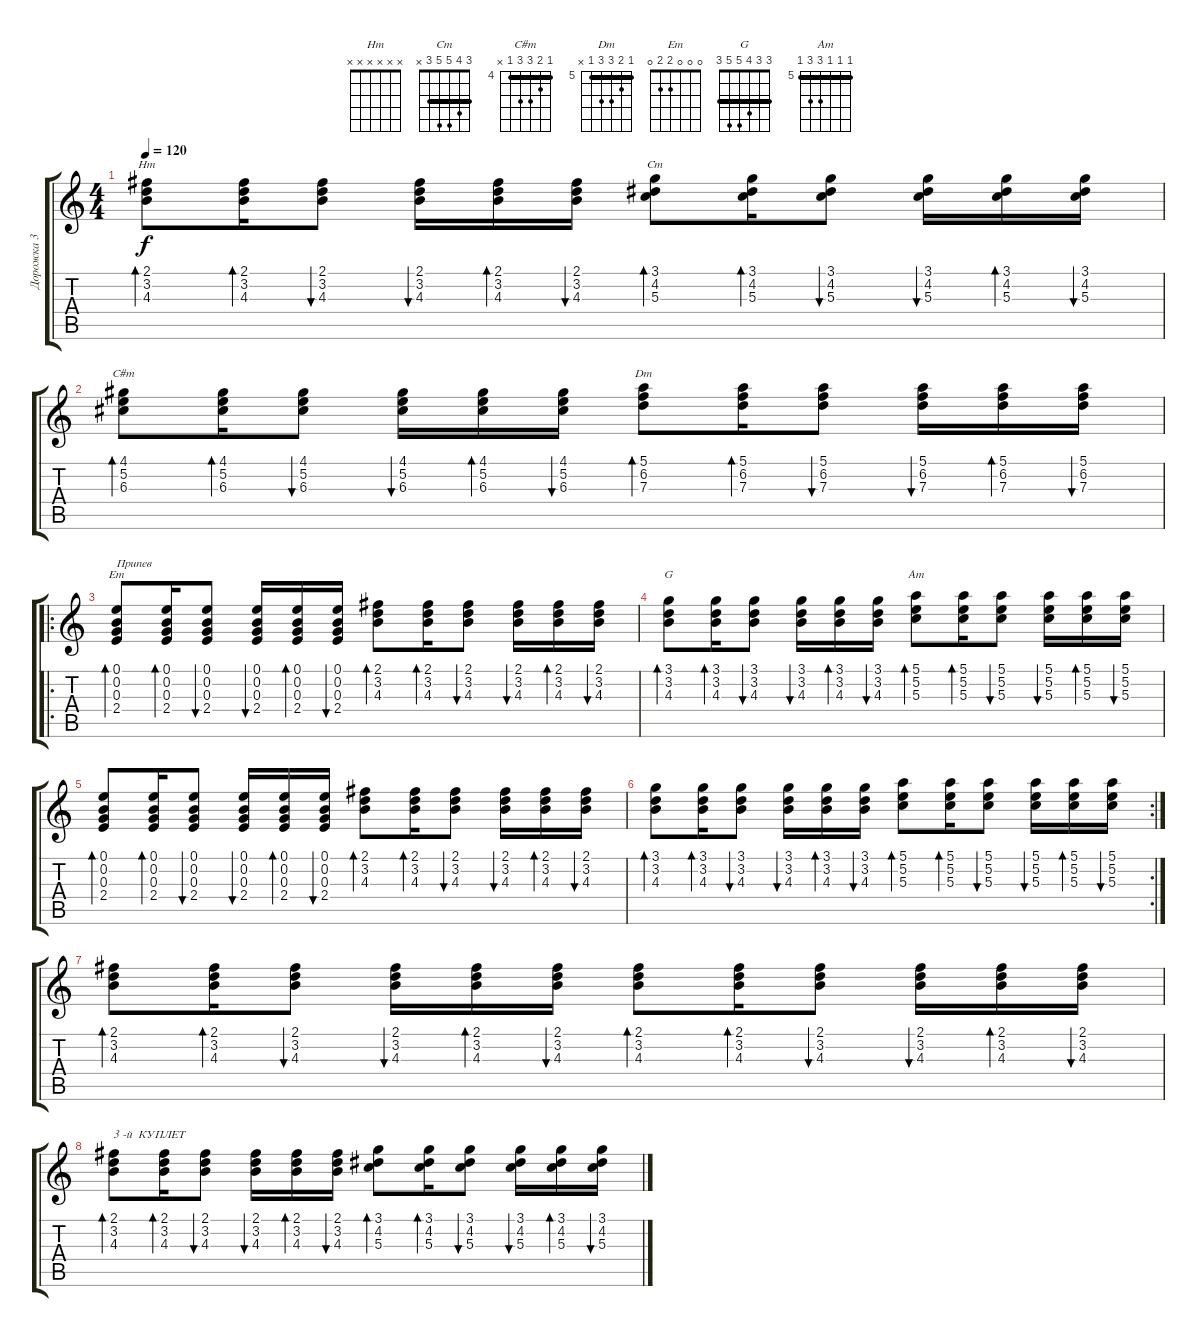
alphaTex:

\track ("Дорожка 3" "Дорожка 3") {instrument acousticguitarnylon}
\staff {score tabs}
\tuning (E4 B3 G3 D3 A2 E2) {hide}
\chord ("Hm" x x x x x x)
\chord ("Cm" 3 4 5 5 3 x) {barre 3}
\chord ("C#m" 4 5 6 6 4 x) {firstfret 4 barre 4}
\chord ("Dm" 5 6 7 7 5 x) {firstfret 5 barre 5}
\chord ("Em" 0 0 0 2 2 0)
\chord ("G" 3 3 4 5 5 3) {barre 3}
\chord ("Am" 5 5 5 7 7 5) {firstfret 5 barre 5}
\ts (4 4)
\tempo 120
\clef g2
\ks c
(2.1 3.2 4.3).8{bd 60 ch "Hm" dy f instrument acousticguitarsteel} (2.1 3.2 4.3).16{bd 60} (2.1 3.2 4.3).8{bu 60} (2.1 3.2 4.3).16{bu 60} (2.1 3.2 4.3).16{bd 60} (2.1 3.2 4.3).16{bu 60} (3.1 4.2 5.3).8{bd 60 ch "Cm" instrument acousticguitarsteel} (3.1 4.2 5.3).16{bd 60} (3.1 4.2 5.3).8{bu 60} (3.1 4.2 5.3).16{bu 60} (3.1 4.2 5.3).16{bd 60} (3.1 4.2 5.3).16{bu 60} |
(4.1 5.2 6.3).8{bd 60 ch "C#m" instrument acousticguitarsteel} (4.1 5.2 6.3).16{bd 60} (4.1 5.2 6.3).8{bu 60} (4.1 5.2 6.3).16{bu 60} (4.1 5.2 6.3).16{bd 60} (4.1 5.2 6.3).16{bu 60} (5.1 6.2 7.3).8{bd 60 ch "Dm" instrument acousticguitarsteel} (5.1 6.2 7.3).16{bd 60} (5.1 6.2 7.3).8{bu 60} (5.1 6.2 7.3).16{bu 60} (5.1 6.2 7.3).16{bd 60} (5.1 6.2 7.3).16{bu 60} |
\ro
(0.1 0.2 0.3 2.4).8{bd 60 ch "Em" txt "Припев" instrument acousticguitarsteel} (0.1 0.2 0.3 2.4).16{bd 60} (0.1 0.2 0.3 2.4).8{bu 60} (0.1 0.2 0.3 2.4).16{bu 60} (0.1 0.2 0.3 2.4).16{bd 60} (0.1 0.2 0.3 2.4).16{bu 60} (2.1 3.2 4.3).8{bd 60 instrument acousticguitarsteel} (2.1 3.2 4.3).16{bd 60} (2.1 3.2 4.3).8{bu 60} (2.1 3.2 4.3).16{bu 60} (2.1 3.2 4.3).16{bd 60} (2.1 3.2 4.3).16{bu 60} |
(3.1 3.2 4.3).8{bd 60 ch "G" instrument acousticguitarsteel} (3.1 3.2 4.3).16{bd 60} (3.1 3.2 4.3).8{bu 60} (3.1 3.2 4.3).16{bu 60} (3.1 3.2 4.3).16{bd 60} (3.1 3.2 4.3).16{bu 60} (5.1 5.2 5.3).8{bd 60 ch "Am" instrument acousticguitarsteel} (5.1 5.2 5.3).16{bd 60} (5.1 5.2 5.3).8{bu 60} (5.1 5.2 5.3).16{bu 60} (5.1 5.2 5.3).16{bd 60} (5.1 5.2 5.3).16{bu 60} |
(0.1 0.2 0.3 2.4).8{bd 60 instrument acousticguitarsteel} (0.1 0.2 0.3 2.4).16{bd 60} (0.1 0.2 0.3 2.4).8{bu 60} (0.1 0.2 0.3 2.4).16{bu 60} (0.1 0.2 0.3 2.4).16{bd 60} (0.1 0.2 0.3 2.4).16{bu 60} (2.1 3.2 4.3).8{bd 60 instrument acousticguitarsteel} (2.1 3.2 4.3).16{bd 60} (2.1 3.2 4.3).8{bu 60} (2.1 3.2 4.3).16{bu 60} (2.1 3.2 4.3).16{bd 60} (2.1 3.2 4.3).16{bu 60} |
\rc 2
(3.1 3.2 4.3).8{bd 60 instrument acousticguitarsteel} (3.1 3.2 4.3).16{bd 60} (3.1 3.2 4.3).8{bu 60} (3.1 3.2 4.3).16{bu 60} (3.1 3.2 4.3).16{bd 60} (3.1 3.2 4.3).16{bu 60} (5.1 5.2 5.3).8{bd 60 instrument acousticguitarsteel} (5.1 5.2 5.3).16{bd 60} (5.1 5.2 5.3).8{bu 60} (5.1 5.2 5.3).16{bu 60} (5.1 5.2 5.3).16{bd 60} (5.1 5.2 5.3).16{bu 60} |
(2.1 3.2 4.3).8{bd 60 instrument acousticguitarsteel} (2.1 3.2 4.3).16{bd 60} (2.1 3.2 4.3).8{bu 60} (2.1 3.2 4.3).16{bu 60} (2.1 3.2 4.3).16{bd 60} (2.1 3.2 4.3).16{bu 60} (2.1 3.2 4.3).8{bd 60 instrument acousticguitarsteel} (2.1 3.2 4.3).16{bd 60} (2.1 3.2 4.3).8{bu 60} (2.1 3.2 4.3).16{bu 60} (2.1 3.2 4.3).16{bd 60} (2.1 3.2 4.3).16{bu 60} |
(2.1 3.2 4.3).8{bd 60 txt "3 -й  КУПЛЕТ" instrument acousticguitarsteel} (2.1 3.2 4.3).16{bd 60} (2.1 3.2 4.3).8{bu 60} (2.1 3.2 4.3).16{bu 60} (2.1 3.2 4.3).16{bd 60} (2.1 3.2 4.3).16{bu 60} (3.1 4.2 5.3).8{bd 60 instrument acousticguitarsteel} (3.1 4.2 5.3).16{bd 60} (3.1 4.2 5.3).8{bu 60} (3.1 4.2 5.3).16{bu 60} (3.1 4.2 5.3).16{bd 60} (3.1 4.2 5.3).16{bu 60}
